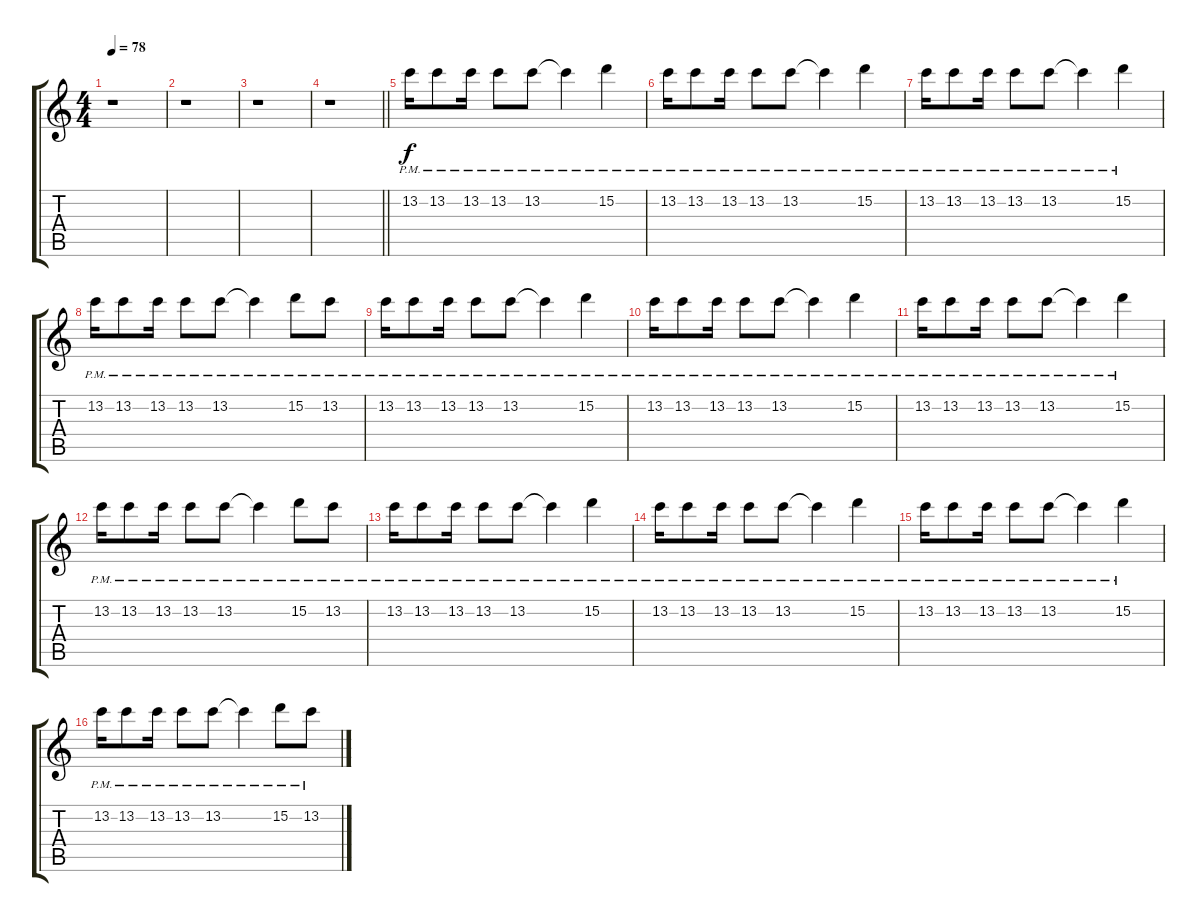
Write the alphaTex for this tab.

\track "" {instrument acousticguitarsteel}
\staff {score tabs}
\tuning (E4 B3 G3 D3 A2 E2) {hide}
\ts (4 4)
\tempo 78
\clef g2
\ks c
r.1{dy f} |
r.1 |
r.1 |
\barLineRight lightlight
r.1 |
13.2{pm}.16 13.2{pm}.8 13.2{pm}.16 13.2{pm}.8 13.2{pm}.8 13.2{pm t}.4 15.2{pm}.4 |
13.2{pm}.16 13.2{pm}.8 13.2{pm}.16 13.2{pm}.8 13.2{pm}.8 13.2{pm t}.4 15.2{pm}.4 |
13.2{pm}.16 13.2{pm}.8 13.2{pm}.16 13.2{pm}.8 13.2{pm}.8 13.2{pm t}.4 15.2{pm}.4 |
13.2{pm}.16 13.2{pm}.8 13.2{pm}.16 13.2{pm}.8 13.2{pm}.8 13.2{pm t}.4 15.2{pm}.8 13.2{pm}.8 |
13.2{pm}.16 13.2{pm}.8 13.2{pm}.16 13.2{pm}.8 13.2{pm}.8 13.2{pm t}.4 15.2{pm}.4 |
13.2{pm}.16 13.2{pm}.8 13.2{pm}.16 13.2{pm}.8 13.2{pm}.8 13.2{pm t}.4 15.2{pm}.4 |
13.2{pm}.16 13.2{pm}.8 13.2{pm}.16 13.2{pm}.8 13.2{pm}.8 13.2{pm t}.4 15.2{pm}.4 |
13.2{pm}.16 13.2{pm}.8 13.2{pm}.16 13.2{pm}.8 13.2{pm}.8 13.2{pm t}.4 15.2{pm}.8 13.2{pm}.8 |
13.2{pm}.16 13.2{pm}.8 13.2{pm}.16 13.2{pm}.8 13.2{pm}.8 13.2{pm t}.4 15.2{pm}.4 |
13.2{pm}.16 13.2{pm}.8 13.2{pm}.16 13.2{pm}.8 13.2{pm}.8 13.2{pm t}.4 15.2{pm}.4 |
13.2{pm}.16 13.2{pm}.8 13.2{pm}.16 13.2{pm}.8 13.2{pm}.8 13.2{pm t}.4 15.2{pm}.4 |
13.2{pm}.16 13.2{pm}.8 13.2{pm}.16 13.2{pm}.8 13.2{pm}.8 13.2{pm t}.4 15.2{pm}.8 13.2{pm}.8
